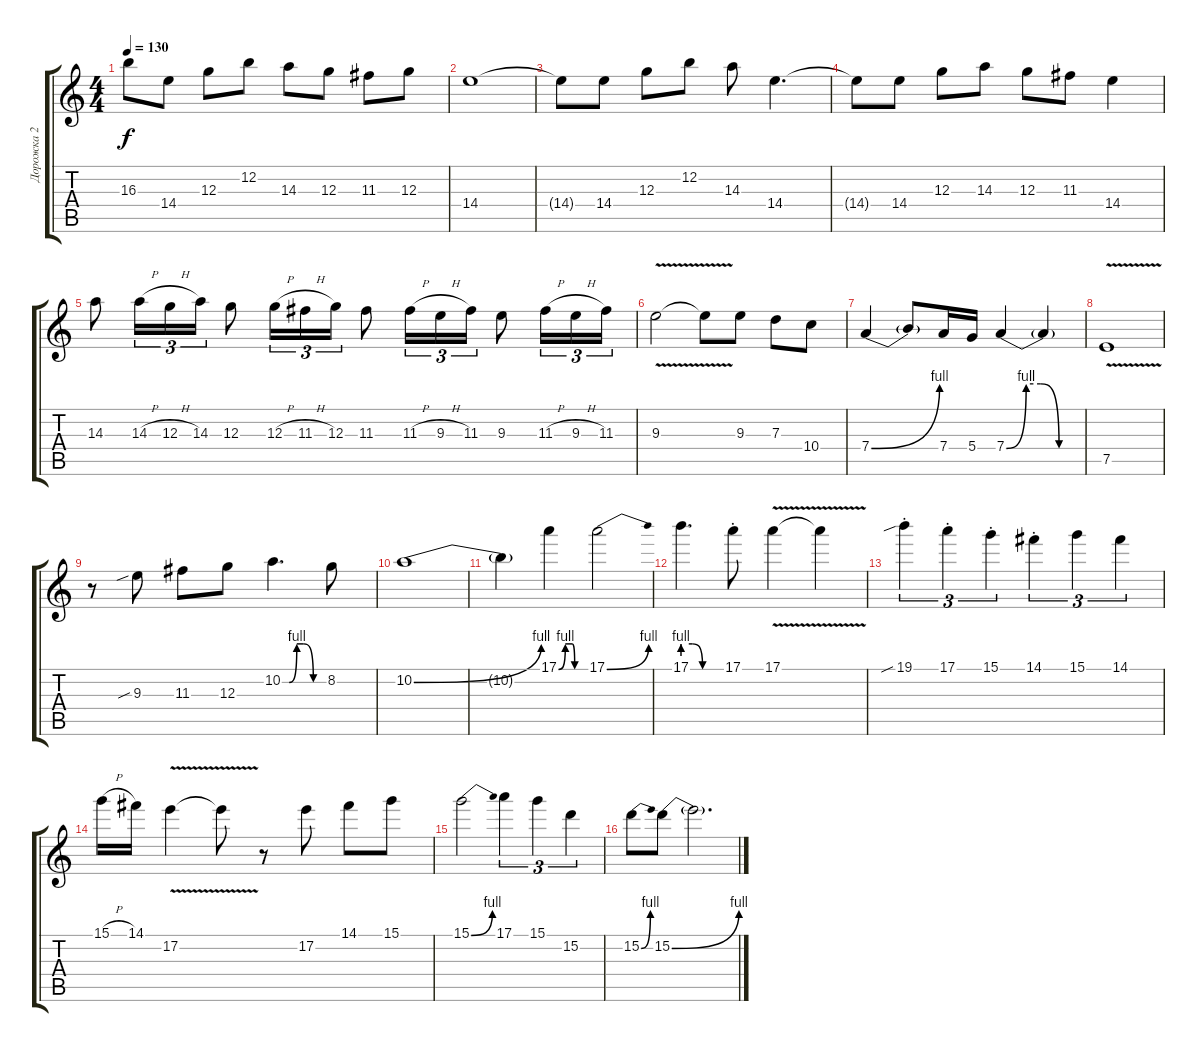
\track ("Дорожка 2" "Дорожка 2") {instrument distortionguitar}
\staff {score tabs}
\tuning (E4 B3 G3 D3 A2 E2) {hide}
\ts (4 4)
\tempo 130
\clef g2
\ks c
16.3{t}.8{dy f} 14.4.8 12.3.8 12.2.8 14.3.8 12.3.8 11.3.8 12.3.8 |
14.4.1 |
14.4{t}.8 14.4.8 12.3.8 12.2.8 14.3.8 14.4.4{d} |
14.4{t}.8 14.4.8 12.3.8 14.3.8 12.3.8 11.3.8 14.4.4 |
14.3.8 14.3{h}.16{tu (3 2)} 12.3{h}.16{tu (3 2)} 14.3.16{tu (3 2)} 12.3.8 12.3{h}.16{tu (3 2)} 11.3{h}.16{tu (3 2)} 12.3.16{tu (3 2)} 11.3.8 11.3{h}.16{tu (3 2)} 9.3{h}.16{tu (3 2)} 11.3.16{tu (3 2)} 9.3.8 11.3{h}.16{tu (3 2)} 9.3{h}.16{tu (3 2)} 11.3.16{tu (3 2)} |
9.3{v}.2 9.3{t}.8 9.3.8 7.3.8 10.4.8 |
7.4{be (bend 0 0 60 4)}.4 7.4{t}.8 7.4.16 5.4.16 7.4{be (custom 0 0 15 4 26 4 40 0 60 0)}.4 7.4{t}.4 |
7.5{v}.1 |
r.8 9.3{sib}.8 11.3.8 12.3.8 10.2{be (custom 0 0 10 0 21 4 31 4 45 0 60 0)}.4{d} 8.2.8 |
10.2{be (bend 0 0 60 4)}.1 |
10.2{t}.4 17.1{be (custom 0 0 15 4 30 4 36 0 60 0)}.4 17.1{be (bend 0 0 60 4)}.2 |
17.1{be (custom 0 4 15 4 31 0 60 0)}.4{d} 17.1{st}.8 17.1{v}.4 17.1{t}.4 |
19.1{sib st}.4{tu (3 2)} 17.1{st}.4{tu (3 2)} 15.1{st}.4{tu (3 2)} 14.1{st}.4{tu (3 2)} 15.1.4{tu (3 2)} 14.1.4{tu (3 2)} |
15.1{h}.16 14.1.16 17.2{v}.4 17.2{t}.8 r.8 17.2.8 14.1.8 15.1.8 |
15.1{be (bend 0 0 60 4)}.2 17.1.4{tu (3 2)} 15.1.4{tu (3 2)} 15.2.4{tu (3 2)} |
15.2{be (bend 0 0 60 4)}.8 15.2{be (bend 0 0 60 4)}.8 15.2{t}.2{d}
